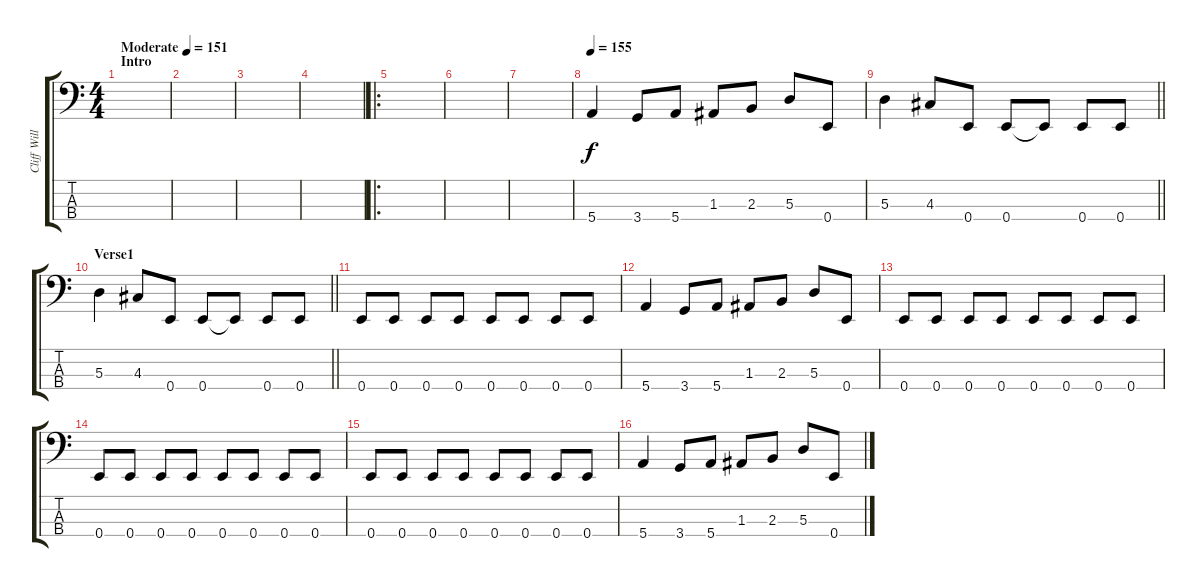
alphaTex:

\track ("Cliff Williams" "Cliff Will") {instrument electricbassfinger}
\staff {score tabs}
\tuning (G2 D2 A1 E1) {hide}
\ts (4 4)
\section ("" "Intro")
\tempo (151 "Moderate")
\clef f4
\ks c
|
|
|
|
\ro
|
|
|
\tempo 155
5.4.4 3.4.8 5.4.8 1.3.8 2.3.8 5.3.8 0.4.8 |
\barLineRight lightlight
5.3.4 4.3.8 0.4.8 0.4.8 0.4{t}.8 0.4.8 0.4.8 |
\section ("" "Verse1")
\barLineRight lightlight
5.3.4 4.3.8 0.4.8 0.4.8 0.4{t}.8 0.4.8 0.4.8 |
0.4.8 0.4.8 0.4.8 0.4.8 0.4.8 0.4.8 0.4.8 0.4.8 |
5.4.4 3.4.8 5.4.8 1.3.8 2.3.8 5.3.8 0.4.8 |
0.4.8 0.4.8 0.4.8 0.4.8 0.4.8 0.4.8 0.4.8 0.4.8 |
0.4.8 0.4.8 0.4.8 0.4.8 0.4.8 0.4.8 0.4.8 0.4.8 |
0.4.8 0.4.8 0.4.8 0.4.8 0.4.8 0.4.8 0.4.8 0.4.8 |
5.4.4 3.4.8 5.4.8 1.3.8 2.3.8 5.3.8 0.4.8
